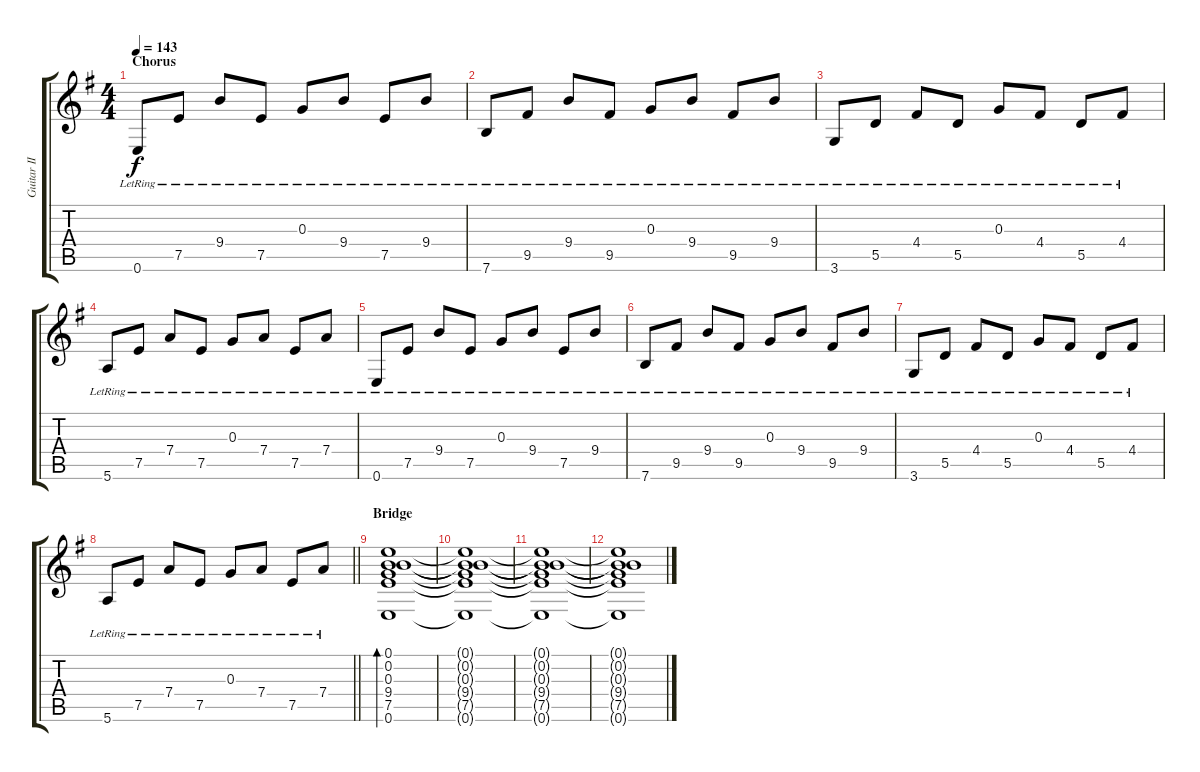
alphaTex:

\track ("Guitar II" "Guitar II") {instrument distortionguitar}
\staff {score tabs}
\tuning (E4 B3 G3 D3 A2 E2) {hide}
\ts (4 4)
\section ("" "Chorus")
\tempo 143
\clef g2
\ks eminor
0.6{lr}.8{dy f} 7.5{lr}.8 9.4{lr}.8 7.5{lr}.8 0.3{lr}.8 9.4{lr}.8 7.5{lr}.8 9.4{lr}.8 |
7.6{lr}.8 9.5{lr}.8 9.4{lr}.8 9.5{lr}.8 0.3{lr}.8 9.4{lr}.8 9.5{lr}.8 9.4{lr}.8 |
3.6{lr}.8 5.5{lr}.8 4.4{lr}.8 5.5{lr}.8 0.3{lr}.8 4.4{lr}.8 5.5{lr}.8 4.4{lr}.8 |
5.6{lr}.8 7.5{lr}.8 7.4{lr}.8 7.5{lr}.8 0.3{lr}.8 7.4{lr}.8 7.5{lr}.8 7.4{lr}.8 |
0.6{lr}.8 7.5{lr}.8 9.4{lr}.8 7.5{lr}.8 0.3{lr}.8 9.4{lr}.8 7.5{lr}.8 9.4{lr}.8 |
7.6{lr}.8 9.5{lr}.8 9.4{lr}.8 9.5{lr}.8 0.3{lr}.8 9.4{lr}.8 9.5{lr}.8 9.4{lr}.8 |
3.6{lr}.8 5.5{lr}.8 4.4{lr}.8 5.5{lr}.8 0.3{lr}.8 4.4{lr}.8 5.5{lr}.8 4.4{lr}.8 |
\barLineRight lightlight
5.6{lr}.8 7.5{lr}.8 7.4{lr}.8 7.5{lr}.8 0.3{lr}.8 7.4{lr}.8 7.5{lr}.8 7.4{lr}.8 |
\section ("" "Bridge")
(0.1 0.2 0.3 9.4 7.5 0.6).1{bd 60} |
(0.1{t} 0.2{t} 0.3{t} 9.4{t} 7.5{t} 0.6{t}).1 |
(0.1{t} 0.2{t} 0.3{t} 9.4{t} 7.5{t} 0.6{t}).1 |
(0.1{t} 0.2{t} 0.3{t} 9.4{t} 7.5{t} 0.6{t}).1
